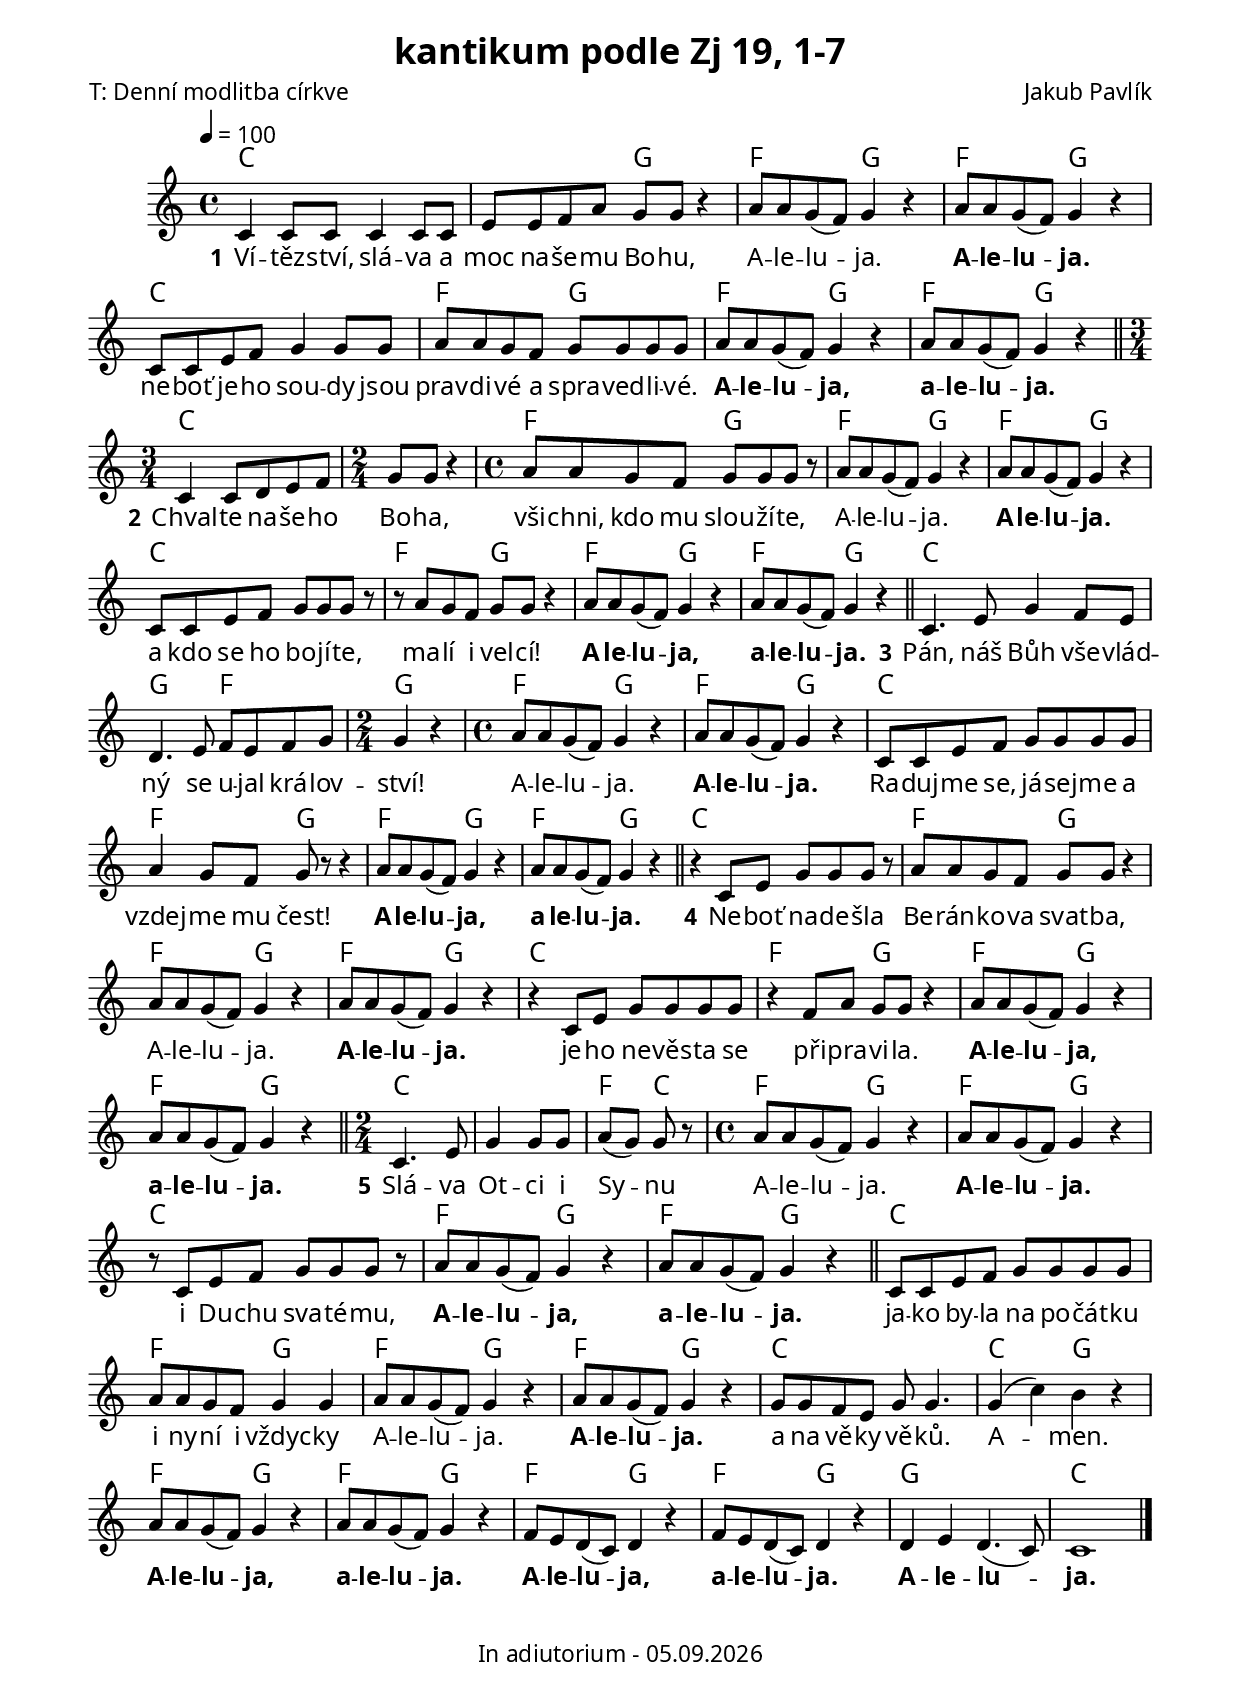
\version "2.18.0"

\include "../../spolecne/layout.ly"
\include "../../spolecne/tiraz.ly"

\header {
  title = "kantikum podle Zj 19, 1-7"
  composer = "Jakub Pavlík"
  poet = \markup\column{
           \line{"T: Denní modlitba církve"}
  }
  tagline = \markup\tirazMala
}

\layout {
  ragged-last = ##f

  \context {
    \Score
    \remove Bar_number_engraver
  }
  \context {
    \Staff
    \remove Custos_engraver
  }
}

\paper {
  ragged-bottom = ##t
}

lb = { \override LyricText.font-series = #'bold }
ln = { \revert LyricText.font-series }

% text aleluja
al = \lyricmode { A -- le -- lu -- ja. \lb A -- le -- lu -- ja. \ln }
alal = \lyricmode { \lb A -- le -- lu -- ja, a -- le -- lu -- ja. \ln }

text = \lyricmode {
  \set stanza = #"1"
  Ví -- těz -- ství, slá -- va a moc na -- še -- mu Bo -- hu,
  \al
  ne -- boť je -- ho sou -- dy jsou prav -- di -- vé a spra -- ved -- li -- vé.
  \alal

  \set stanza = #"2"
  Chval -- te na -- še -- ho Bo -- ha, vši -- chni, kdo mu slou -- ží -- te,
  \al
  a kdo se ho bo -- jí -- te, ma -- lí i vel -- cí!
  \alal

  \set stanza = #"3"
  Pán, náš Bůh  vše -- vlád -- ný
  se u -- jal krá -- lov -- ství!
  \al
  Ra -- duj -- me se, já -- sej -- me a vzdej -- me mu čest!
  \alal

  \set stanza = #"4"
  Ne -- boť na -- de -- šla Be -- rán -- ko -- va svat -- ba,
  \al
  je -- ho ne -- věs -- ta se při -- pra -- vi -- la.
  \alal

  \set stanza = #"5"
  Slá -- va Ot -- ci i Sy -- nu
  \al
  i Du -- chu sva -- té -- mu,
  \alal
  ja -- ko by -- la na po -- čát -- ku i ny -- ní i vždyc -- ky
  \al
  a na vě -- ky vě -- ků. A -- men.
  \alal

  \alal
  \lb A -- le -- lu -- ja. \ln
}

cal = \chordmode { f2 g2 f2 g2 }

akordy = \chords {
  % Vitezstvi
  c1. g2 \cal
  c1 f2 g \cal
  % Chvalte
  c1*5/4 f2 g \cal
  c1 f2 g \cal
  % Pan
  c1 g2 f g \cal
  c1 f2 g2 \cal
  % Nebesot
  c1 f2 g \cal
  c1 f2 g2 \cal
  % Slava
  c1 f4 c \cal
  c1 \cal
  c1 f2 g \cal
  c1 c2 g
  \cal
  f2 g f g
  g1 c
}

aleluja = \relative c'' { a8 a g( f) g4 r a8 a g( f) g4 r }

strofa = { \bar "||" }

melodie = \relative c' {
  \tempo 4 = 100
  \set midiInstrument = #"acoustic grand 1"

  \key c \major
  % Vitezstvi
  c4 c8 c c4 c8 c e e f a g g r4
  \aleluja

  % Nebot jeho
  c,8 c e f g4 g8 g a a g f g g g g
  \aleluja \strofa

  % Chvalte
  \time 3/4 c,4 c8 d e f \time 2/4 g g r4 \time 4/4 a8 a g f g g g r
  \aleluja
  c,8 c e f g g g r r a g f g g r4
  \aleluja \strofa

  % Pan
  c,4. e8 g4 f8 e d4. e8 f e f g \time 2/4 g4 r \time 4/4
  \aleluja
  c,8 c e f g g g g a4 g8 f g r8 r4
  \aleluja \strofa

  % Nebot nadesla
  r4 c,8 e g g g r a8 a g f g g r4
  \aleluja
  r4 c,8 e g g g g r4 f8 a g g r4
  \aleluja \strofa

  % Slava
  \time 2/4 c,4. e8 g4 g8 g a( g) g r \time 4/4
  \aleluja
  r8 c, e f g g g r
  \aleluja \strofa

  % Jako
  c,8 c e f g g g g a a g f g4 g
  \aleluja
  g8 g f e g g4. g4( c) b r
  \aleluja
  % extra aleluja
  f8 e d( c) d4 r f8 e d( c) d4 r
  d4 e d4.( c8) c1 \bar "|."
}

% zalm
\score {
  <<
    % takhle se da snadno transponovat
    % \transpose f' c' {
      \akordy
    % }
    % \transpose f' c' {
      \melodie
    % }
    \addlyrics { \text }
  >>
  \layout {}
  \midi {}
  \header{
    piece = ""
  }
}
